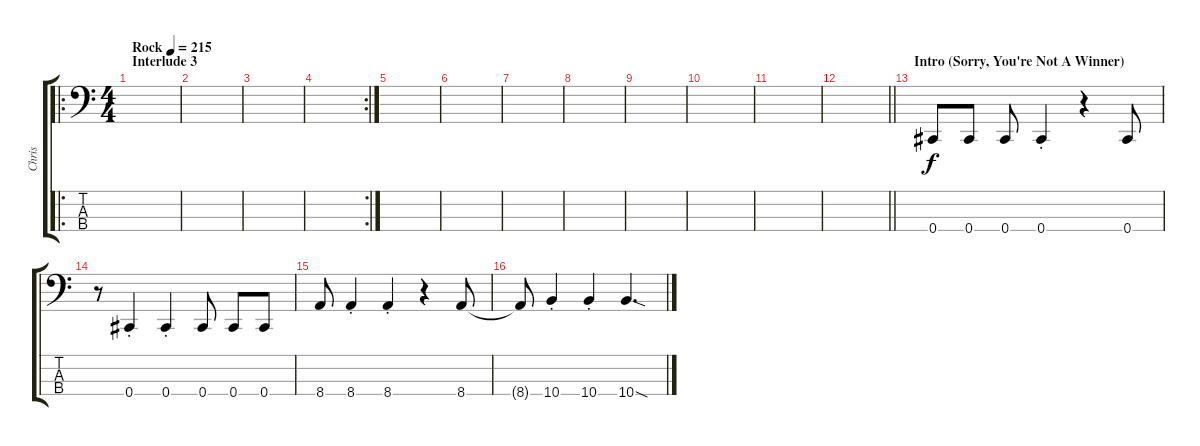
\track ("Chris" "Chris") {instrument electricbasspick}
\staff {score tabs}
\tuning (Gb2 Db2 Ab1 Db1) {hide}
\ro
\ts (4 4)
\section ("" "Interlude 3")
\tempo (215 "Rock")
\clef f4
\ks c
|
|
|
\rc 2
|
|
|
|
|
|
|
|
\barLineRight lightlight
|
\section ("" "Intro (Sorry, You're Not A Winner)")
0.4.8 0.4.8 0.4.8 0.4{st}.4 r.4 0.4.8 |
r.8 0.4{st}.4 0.4{st}.4 0.4.8 0.4.8 0.4.8 |
8.4.8 8.4{st}.4 8.4{st}.4 r.4 8.4.8 |
8.4{t}.8 10.4{st}.4 10.4{st}.4 10.4{sod}.4{d}
